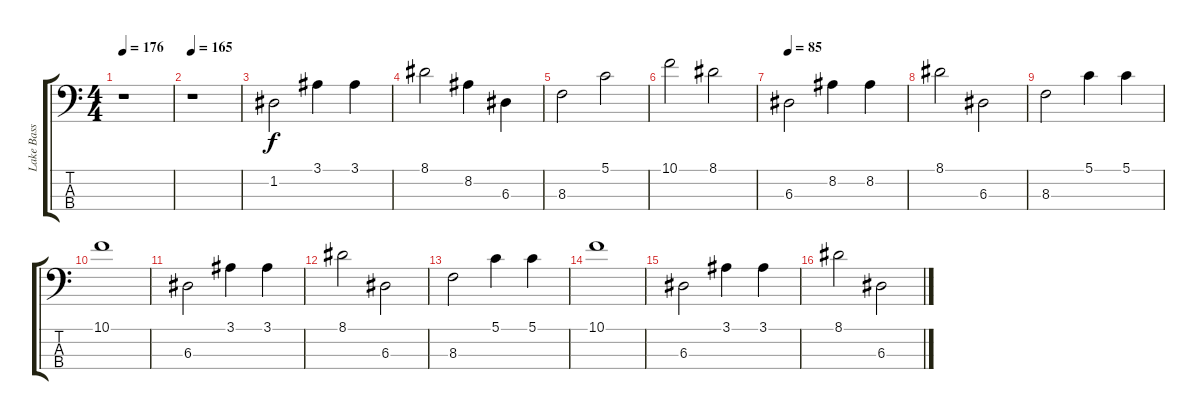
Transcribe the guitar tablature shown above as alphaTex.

\track ("Lake Bass" "Lake Bass") {instrument electricbasspick}
\staff {score tabs}
\tuning (G2 D2 A1 E1) {hide}
\ts (4 4)
\tempo 176
\clef f4
\ks c
r.1{dy f} |
\tempo 165
r.1 |
1.2.2 3.1.4 3.1.4 |
8.1.2 8.2.4 6.3.4 |
8.3.2 5.1.2 |
10.1.2 8.1.2 |
\tempo 85
6.3.2 8.2.4 8.2.4 |
8.1.2 6.3.2 |
8.3.2 5.1.4 5.1.4 |
10.1.1 |
6.3.2 3.1.4 3.1.4 |
8.1.2 6.3.2 |
8.3.2 5.1.4 5.1.4 |
10.1.1 |
6.3.2 3.1.4 3.1.4 |
8.1.2 6.3.2
